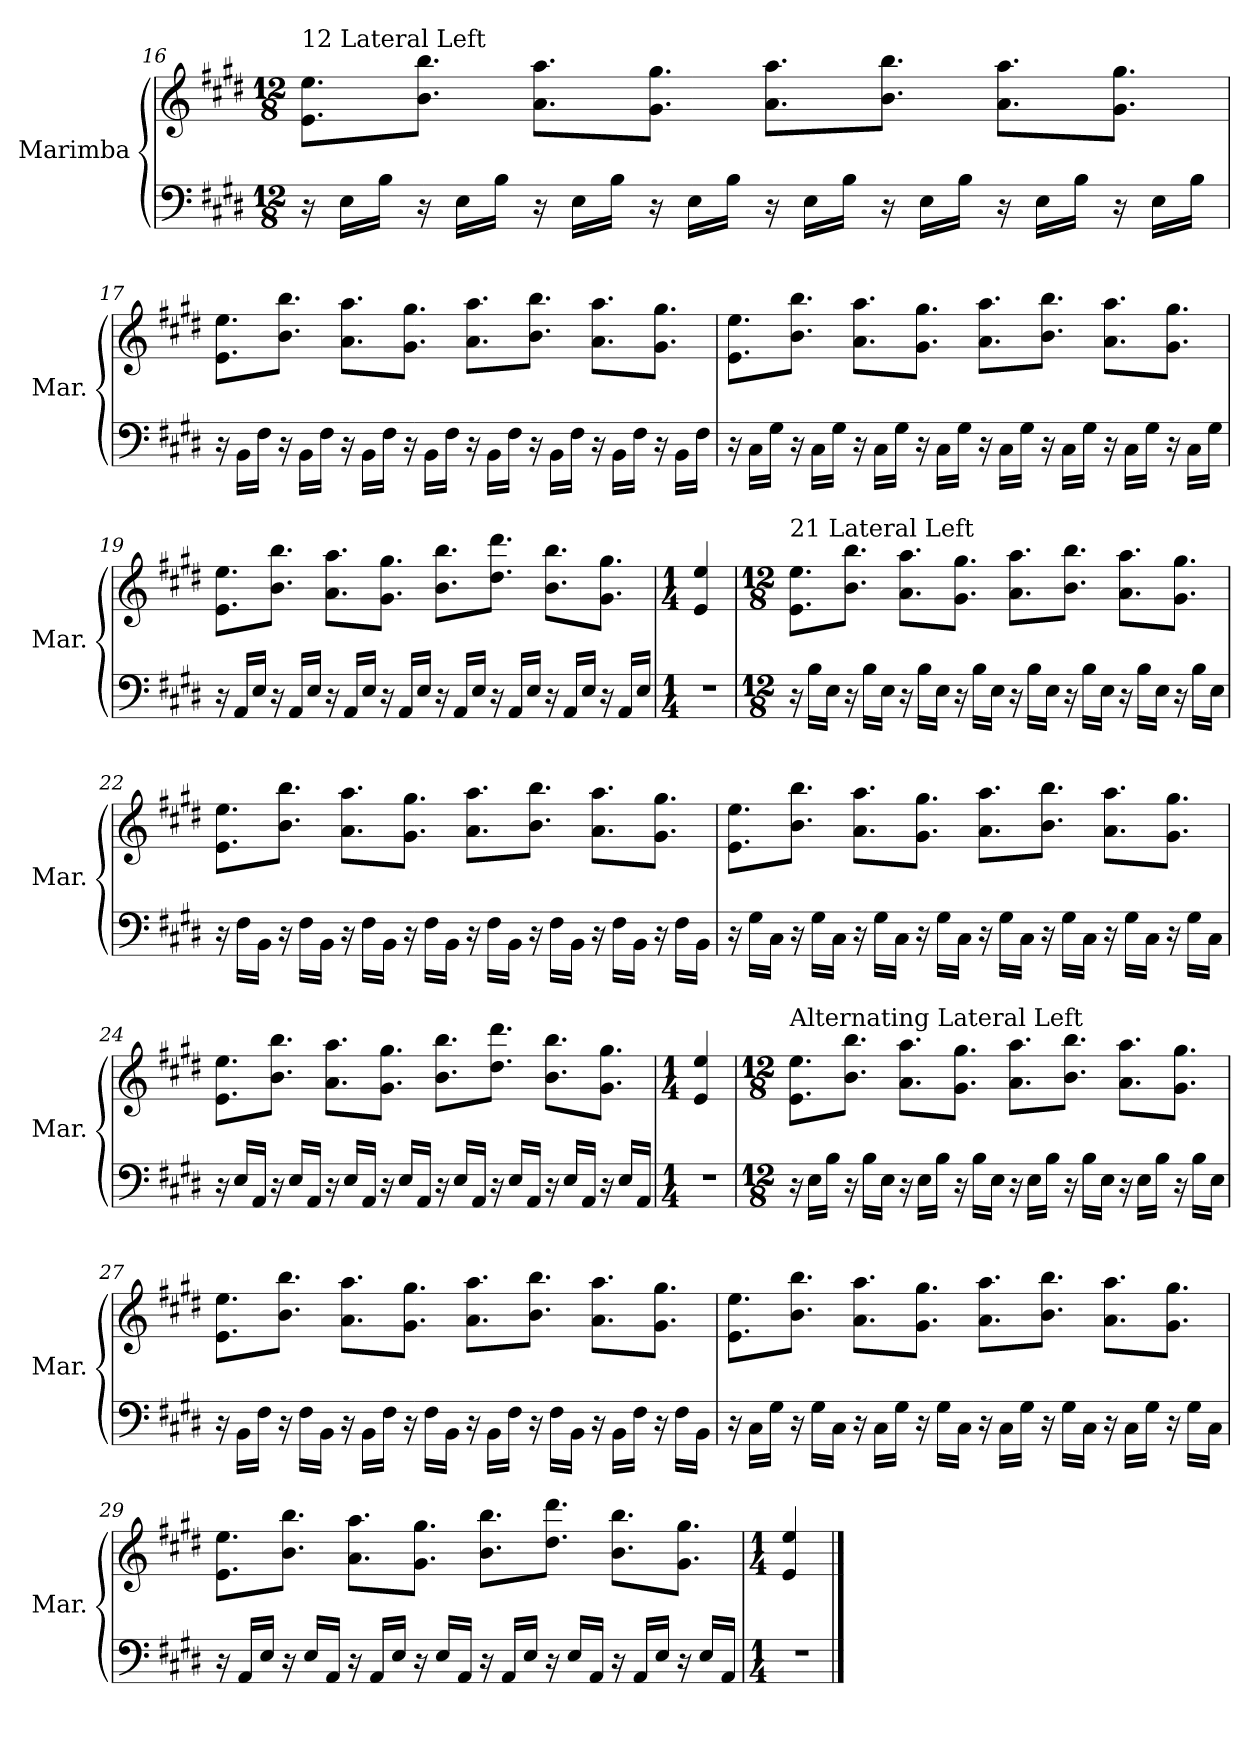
**kern	**kern
*part1	*part1
*staff2	*staff1
*I"Marimba	*
*I'Mar.	*
!!LO:LB:g=z
*clefF4	*clefG2
*k[f#c#g#d#]	*k[f#c#g#d#]
*E:	*E:
*M12/8	*M12/8
=16	=16
!	!LO:TX:a:t=12 Lateral Left
16r	8.ei\ 8.eeiL
16Ei\LL	.
16Bi\JJ	.
16r	8.bi\ 8.bbiJ
16Ei\LL	.
16Bi\JJ	.
16r	8.ai\ 8.aaiL
16Ei\LL	.
16Bi\JJ	.
16r	8.g#i\ 8.gg#iJ
16Ei\LL	.
16Bi\JJ	.
16r	8.ai\ 8.aaiL
16Ei\LL	.
16Bi\JJ	.
16r	8.bi\ 8.bbiJ
16Ei\LL	.
16Bi\JJ	.
16r	8.ai\ 8.aaiL
16Ei\LL	.
16Bi\JJ	.
16r	8.g#i\ 8.gg#iJ
16Ei\LL	.
16Bi\JJ	.
=17	=17
16r	8.ei\ 8.eeiL
16BBi\LL	.
16F#i\JJ	.
16r	8.bi\ 8.bbiJ
16BBi\LL	.
16F#i\JJ	.
16r	8.ai\ 8.aaiL
16BBi\LL	.
16F#i\JJ	.
16r	8.g#i\ 8.gg#iJ
16BBi\LL	.
16F#i\JJ	.
16r	8.ai\ 8.aaiL
16BBi\LL	.
16F#i\JJ	.
16r	8.bi\ 8.bbiJ
16BBi\LL	.
16F#i\JJ	.
16r	8.ai\ 8.aaiL
16BBi\LL	.
16F#i\JJ	.
16r	8.g#i\ 8.gg#iJ
16BBi\LL	.
16F#i\JJ	.
!!LO:LB:g=z
=18	=18
16r	8.ei\ 8.eeiL
16C#i\LL	.
16G#i\JJ	.
16r	8.bi\ 8.bbiJ
16C#i\LL	.
16G#i\JJ	.
16r	8.ai\ 8.aaiL
16C#i\LL	.
16G#i\JJ	.
16r	8.g#i\ 8.gg#iJ
16C#i\LL	.
16G#i\JJ	.
16r	8.ai\ 8.aaiL
16C#i\LL	.
16G#i\JJ	.
16r	8.bi\ 8.bbiJ
16C#i\LL	.
16G#i\JJ	.
16r	8.ai\ 8.aaiL
16C#i\LL	.
16G#i\JJ	.
16r	8.g#i\ 8.gg#iJ
16C#i\LL	.
16G#i\JJ	.
=19	=19
16r	8.ei\ 8.eeiL
16AAi/LL	.
16Ei/JJ	.
16r	8.bi\ 8.bbiJ
16AAi/LL	.
16Ei/JJ	.
16r	8.ai\ 8.aaiL
16AAi/LL	.
16Ei/JJ	.
16r	8.g#i\ 8.gg#iJ
16AAi/LL	.
16Ei/JJ	.
16r	8.bi\ 8.bbiL
16AAi/LL	.
16Ei/JJ	.
16r	8.dd#i\ 8.ddd#iJ
16AAi/LL	.
16Ei/JJ	.
16r	8.bi\ 8.bbiL
16AAi/LL	.
16Ei/JJ	.
16r	8.g#i\ 8.gg#iJ
16AAi/LL	.
16Ei/JJ	.
=20	=20
*M1/4	*M1/4
!LO:N:vis=1	!
4r	4ei/ 4eei
!!LO:LB:g=z
=21	=21
*M12/8	*M12/8
!	!LO:TX:a:t=21 Lateral Left
16r	8.ei\ 8.eeiL
16Bi\LL	.
16Ei\JJ	.
16r	8.bi\ 8.bbiJ
16Bi\LL	.
16Ei\JJ	.
16r	8.ai\ 8.aaiL
16Bi\LL	.
16Ei\JJ	.
16r	8.g#i\ 8.gg#iJ
16Bi\LL	.
16Ei\JJ	.
16r	8.ai\ 8.aaiL
16Bi\LL	.
16Ei\JJ	.
16r	8.bi\ 8.bbiJ
16Bi\LL	.
16Ei\JJ	.
16r	8.ai\ 8.aaiL
16Bi\LL	.
16Ei\JJ	.
16r	8.g#i\ 8.gg#iJ
16Bi\LL	.
16Ei\JJ	.
=22	=22
16r	8.ei\ 8.eeiL
16F#i\LL	.
16BBi\JJ	.
16r	8.bi\ 8.bbiJ
16F#i\LL	.
16BBi\JJ	.
16r	8.ai\ 8.aaiL
16F#i\LL	.
16BBi\JJ	.
16r	8.g#i\ 8.gg#iJ
16F#i\LL	.
16BBi\JJ	.
16r	8.ai\ 8.aaiL
16F#i\LL	.
16BBi\JJ	.
16r	8.bi\ 8.bbiJ
16F#i\LL	.
16BBi\JJ	.
16r	8.ai\ 8.aaiL
16F#i\LL	.
16BBi\JJ	.
16r	8.g#i\ 8.gg#iJ
16F#i\LL	.
16BBi\JJ	.
!!LO:LB:g=z
=23	=23
16r	8.ei\ 8.eeiL
16G#i\LL	.
16C#i\JJ	.
16r	8.bi\ 8.bbiJ
16G#i\LL	.
16C#i\JJ	.
16r	8.ai\ 8.aaiL
16G#i\LL	.
16C#i\JJ	.
16r	8.g#i\ 8.gg#iJ
16G#i\LL	.
16C#i\JJ	.
16r	8.ai\ 8.aaiL
16G#i\LL	.
16C#i\JJ	.
16r	8.bi\ 8.bbiJ
16G#i\LL	.
16C#i\JJ	.
16r	8.ai\ 8.aaiL
16G#i\LL	.
16C#i\JJ	.
16r	8.g#i\ 8.gg#iJ
16G#i\LL	.
16C#i\JJ	.
=24	=24
16r	8.ei\ 8.eeiL
16Ei/LL	.
16AAi/JJ	.
16r	8.bi\ 8.bbiJ
16Ei/LL	.
16AAi/JJ	.
16r	8.ai\ 8.aaiL
16Ei/LL	.
16AAi/JJ	.
16r	8.g#i\ 8.gg#iJ
16Ei/LL	.
16AAi/JJ	.
16r	8.bi\ 8.bbiL
16Ei/LL	.
16AAi/JJ	.
16r	8.dd#i\ 8.ddd#iJ
16Ei/LL	.
16AAi/JJ	.
16r	8.bi\ 8.bbiL
16Ei/LL	.
16AAi/JJ	.
16r	8.g#i\ 8.gg#iJ
16Ei/LL	.
16AAi/JJ	.
=25	=25
*M1/4	*M1/4
!LO:N:vis=1	!
4r	4ei/ 4eei
!!LO:LB:g=z
=26	=26
*M12/8	*M12/8
!	!LO:TX:a:t=Alternating Lateral Left
16r	8.ei\ 8.eeiL
16Ei\LL	.
16Bi\JJ	.
16r	8.bi\ 8.bbiJ
16Bi\LL	.
16Ei\JJ	.
16r	8.ai\ 8.aaiL
16Ei\LL	.
16Bi\JJ	.
16r	8.g#i\ 8.gg#iJ
16Bi\LL	.
16Ei\JJ	.
16r	8.ai\ 8.aaiL
16Ei\LL	.
16Bi\JJ	.
16r	8.bi\ 8.bbiJ
16Bi\LL	.
16Ei\JJ	.
16r	8.ai\ 8.aaiL
16Ei\LL	.
16Bi\JJ	.
16r	8.g#i\ 8.gg#iJ
16Bi\LL	.
16Ei\JJ	.
=27	=27
16r	8.ei\ 8.eeiL
16BBi\LL	.
16F#i\JJ	.
16r	8.bi\ 8.bbiJ
16F#i\LL	.
16BBi\JJ	.
16r	8.ai\ 8.aaiL
16BBi\LL	.
16F#i\JJ	.
16r	8.g#i\ 8.gg#iJ
16F#i\LL	.
16BBi\JJ	.
16r	8.ai\ 8.aaiL
16BBi\LL	.
16F#i\JJ	.
16r	8.bi\ 8.bbiJ
16F#i\LL	.
16BBi\JJ	.
16r	8.ai\ 8.aaiL
16BBi\LL	.
16F#i\JJ	.
16r	8.g#i\ 8.gg#iJ
16F#i\LL	.
16BBi\JJ	.
!!LO:LB:g=z
=28	=28
16r	8.ei\ 8.eeiL
16C#i\LL	.
16G#i\JJ	.
16r	8.bi\ 8.bbiJ
16G#i\LL	.
16C#i\JJ	.
16r	8.ai\ 8.aaiL
16C#i\LL	.
16G#i\JJ	.
16r	8.g#i\ 8.gg#iJ
16G#i\LL	.
16C#i\JJ	.
16r	8.ai\ 8.aaiL
16C#i\LL	.
16G#i\JJ	.
16r	8.bi\ 8.bbiJ
16G#i\LL	.
16C#i\JJ	.
16r	8.ai\ 8.aaiL
16C#i\LL	.
16G#i\JJ	.
16r	8.g#i\ 8.gg#iJ
16G#i\LL	.
16C#i\JJ	.
=29	=29
16r	8.ei\ 8.eeiL
16AAi/LL	.
16Ei/JJ	.
16r	8.bi\ 8.bbiJ
16Ei/LL	.
16AAi/JJ	.
16r	8.ai\ 8.aaiL
16AAi/LL	.
16Ei/JJ	.
16r	8.g#i\ 8.gg#iJ
16Ei/LL	.
16AAi/JJ	.
16r	8.bi\ 8.bbiL
16AAi/LL	.
16Ei/JJ	.
16r	8.dd#i\ 8.ddd#iJ
16Ei/LL	.
16AAi/JJ	.
16r	8.bi\ 8.bbiL
16AAi/LL	.
16Ei/JJ	.
16r	8.g#i\ 8.gg#iJ
16Ei/LL	.
16AAi/JJ	.
=30	=30
*M1/4	*M1/4
!LO:N:vis=1	!
4r	4ei/ 4eei
==	==
*-	*-
